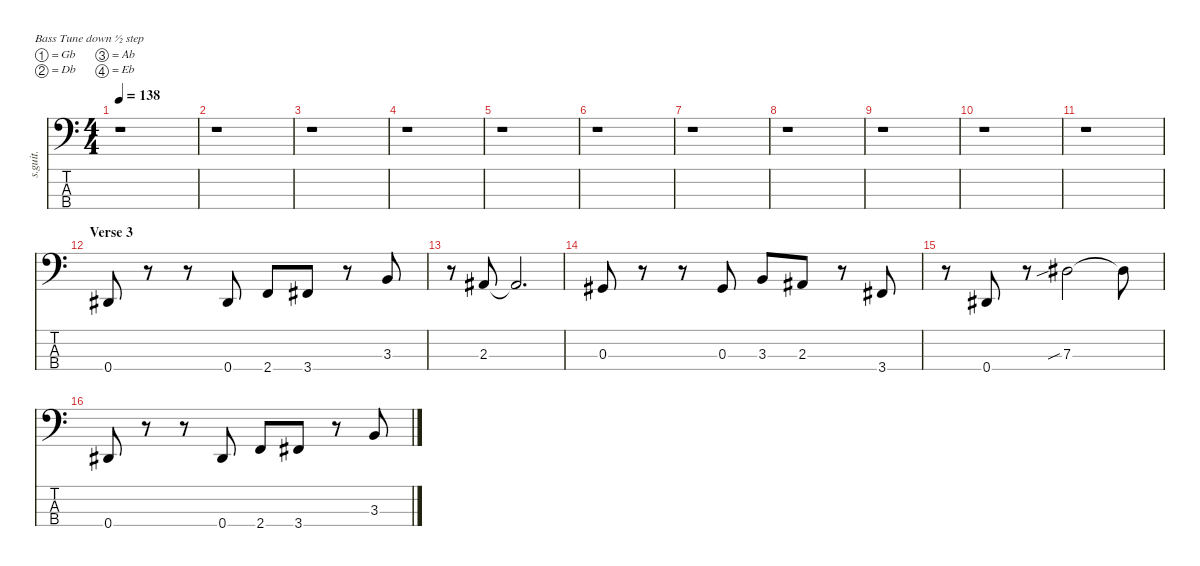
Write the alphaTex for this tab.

\defaultSystemsLayout 4
\hideDynamics
\bracketExtendMode nobrackets
\track ("Murdoc Faust Niccals | Jazz Bass (Irl) / \"Flying-V\" Electric-Bass (Clip) " "s.guit.") {instrument electricbassfinger}
\staff {score tabs}
\tuning (Gb2 Db2 Ab1 Eb1)
\ts (4 4)
\tempo 138
\clef f4
\ks c
r.1{dy f} |
r.1 |
r.1 |
r.1 |
r.1 |
r.1 |
r.1 |
r.1 |
r.1 |
r.1 |
r.1 |
\section ("" "Verse 3")
0.4{acc #}.8 r.8 r.8 0.4{acc #}.8 2.4.8 3.4{acc #}.8 r.8 3.3.8 |
r.8 2.3{acc #}.8 2.3{t acc #}.2{d} |
0.3{acc #}.8 r.8 r.8 0.3{acc #}.8 3.3.8 2.3{acc #}.8 r.8 3.4{acc #}.8 |
r.8 0.4{acc #}.8 r.8 7.3{sib acc #}.2 7.3{t acc #}.8 |
0.4{acc #}.8 r.8 r.8 0.4{acc #}.8 2.4.8 3.4{acc #}.8 r.8 3.3.8
